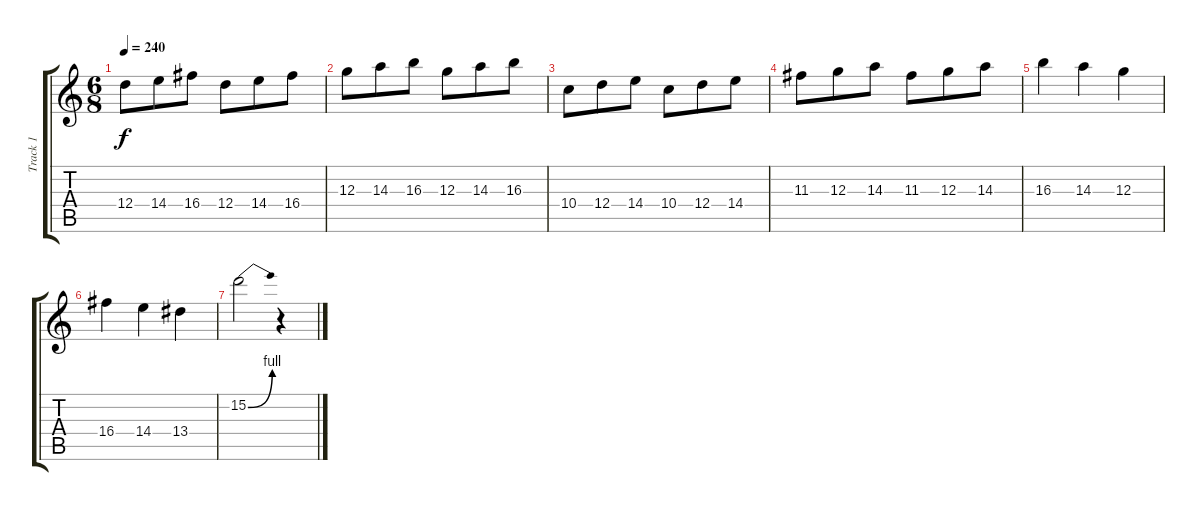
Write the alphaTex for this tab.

\track ("Track 1" "Track 1") {instrument distortionguitar}
\staff {score tabs}
\tuning (E4 B3 G3 D3 A2 E2) {hide}
\ts (6 8)
\tempo 240
\clef g2
\ks c
12.4.8{dy f} 14.4.8 16.4.8 12.4.8 14.4.8 16.4.8 |
12.3.8 14.3.8 16.3.8 12.3.8 14.3.8 16.3.8 |
10.4.8 12.4.8 14.4.8 10.4.8 12.4.8 14.4.8 |
11.3.8 12.3.8 14.3.8 11.3.8 12.3.8 14.3.8 |
16.3.4 14.3.4 12.3.4 |
16.4.4 14.4.4 13.4.4 |
15.2{be (bend 0 0 60 4)}.2 r.4
